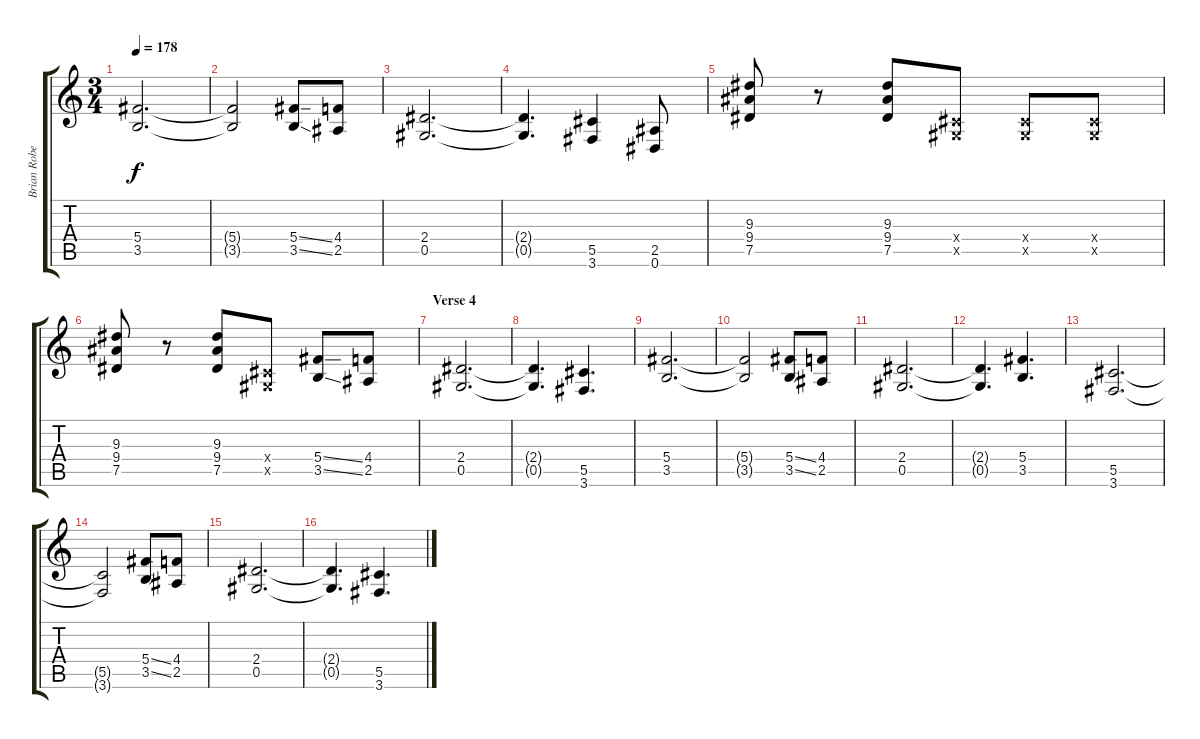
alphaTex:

\track ("Brian Robertson" "Brian Robe") {instrument overdrivenguitar}
\staff {score tabs}
\tuning (Eb4 Bb3 Gb3 Db3 Ab2 Eb2) {hide}
\ts (3 4)
\tempo 178
\clef g2
\ks c
(5.4 3.5).2{d dy f} |
(5.4{t} 3.5{t}).2 (5.4{ss} 3.5{ss}).8 (4.4 2.5).8 |
(2.4 0.5).2{d} |
(2.4{t} 0.5{t}).4{d} (5.5 3.6).4 (2.5 0.6).8 |
(9.3 9.4 7.5).8 r.8 (9.3 9.4 7.5).8 (0.4{x} 0.5{x}).8 (0.4{x} 0.5{x}).8 (0.4{x} 0.5{x}).8 |
(9.3 9.4 7.5).8 r.8 (9.3 9.4 7.5).8 (0.4{x} 0.5{x}).8 (5.4{ss} 3.5{ss}).8 (4.4 2.5).8 |
\section ("" "Verse 4")
(2.4 0.5).2{d} |
(2.4{t} 0.5{t}).4{d} (5.5 3.6).4{d} |
(5.4 3.5).2{d} |
(5.4{t} 3.5{t}).2 (5.4{ss} 3.5{ss}).8 (4.4 2.5).8 |
(2.4 0.5).2{d} |
(2.4{t} 0.5{t}).4{d} (5.4 3.5).4{d} |
(5.5 3.6).2{d} |
(5.5{t} 3.6{t}).2 (5.4{ss} 3.5{ss}).8 (4.4 2.5).8 |
(2.4 0.5).2{d} |
(2.4{t} 0.5{t}).4{d} (5.5 3.6).4{d}
